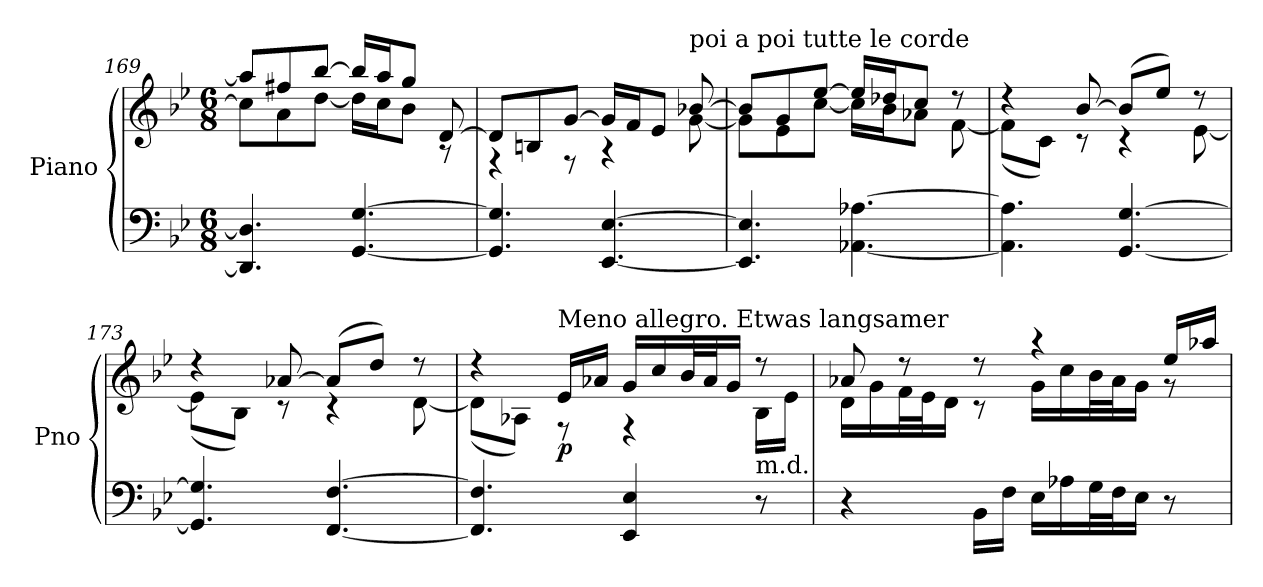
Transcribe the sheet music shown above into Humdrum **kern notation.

**kern	**kern	**dynam
*part1	*part1	*part1
*staff2	*staff1	*staff1/2
*I"Piano	*	*
*I'Pno	*	*
*clefF4	*clefG2	*
*k[b-e-]	*k[b-e-]	*
*B-:	*B-:	*
*M6/8	*M6/8	*
=169	=169	=169
*	*^	*
4.DD/] 4.D/]	8aa/L]	8cc\L]	.
.	8ff#X/	8a\	.
.	[8bb-/J	[8dd\J	.
[4.GG/ [4.G/	16bb-/LL]	16dd\LL]	.
.	16aa/J	16cc\J	.
.	8gg/J	8b-\J	.
.	[8d/	8rA	.
=170	=170	=170	=170
4.GG/] 4.G/]	8d/L]	4rF	.
.	8Bn/	.	.
.	[8g/J	8rF	.
[4.EE-/ [4.E-/	16g/LL]	4rA	.
.	16f/J	.	.
.	8e-/J	.	.
!	!LO:TX:a:t=poi a poi tutte le corde	!	!
.	[8b-X/	[8g\	.
=171	=171	=171	=171
4.EE-/] 4.E-/]	8b-/L]	8g\L]	.
.	8g/	8e-\	.
.	[8ee-/J	[8cc\J	.
[4.AA-X\ [4.A-X\	16ee-/LL]	16cc\LL]	.
.	16dd-X/J	16b-\J	.
.	8cc/J	8a-X\J	.
.	8rdd	[8f\	.
!!LO:LB:g=z	!!
=172	=172	=172	=172
4.AA-\] 4.A-\]	4rdd	(8f\L]	.
.	.	8c\J)	.
.	[8b-/	8rc	.
[4.GG/ [4.G/	(8b-/L]	4rc	.
.	8ee-/J)	.	.
.	8rdd	[8e-\	.
=173	=173	=173	=173
4.GG/] 4.G/]	4rdd	(8e-\L]	.
.	.	8B-\J)	.
.	[8a-X/	8rc	.
[4.FF/ [4.F/	(8a-/L]	4rc	.
.	8dd/J)	.	.
.	8rdd	[8d\	.
=174	=174	=174	=174
4.FF/] 4.F/]	4rdd	(8d\L]	.
.	.	8A-X\J)	.
!	!LO:TX:a:t=Meno allegro. Etwas langsamer	!	!
!	!	!	!LO:DY:b
.	16e-/LL	8rF	p
.	16a-X/JJ	.	.
4EE-/ 4E-/	16g/LL	4rF	.
.	16cc/	.	.
.	32b-/L	.	.
.	32a-/J	.	.
.	16g/JJ	.	.
!	!LO:TX:b:t=m.d.	!	!
8r	8rdd	16B-\LL	.
.	.	16e-\JJ	.
=175	=175	=175	=175
4r	8a-X/	16d\LL	.
.	.	16g\	.
.	8rdd	32f\L	.
.	.	32e-\J	.
.	.	16d\JJ	.
16BB-\LL	8rdd	8rc	.
16F\JJ	.	.	.
16E-\LL	4raa	16g\LL	.
16A-X\	.	16cc\	.
32G\L	.	32b-\L	.
32F\J	.	32a-\J	.
16E-\JJ	.	16g\JJ	.
8r	16ee-/LL	8rg	.
.	16aa-X/JJ	.	.
*	*v	*v	*
=	=	=
*-	*-	*-
